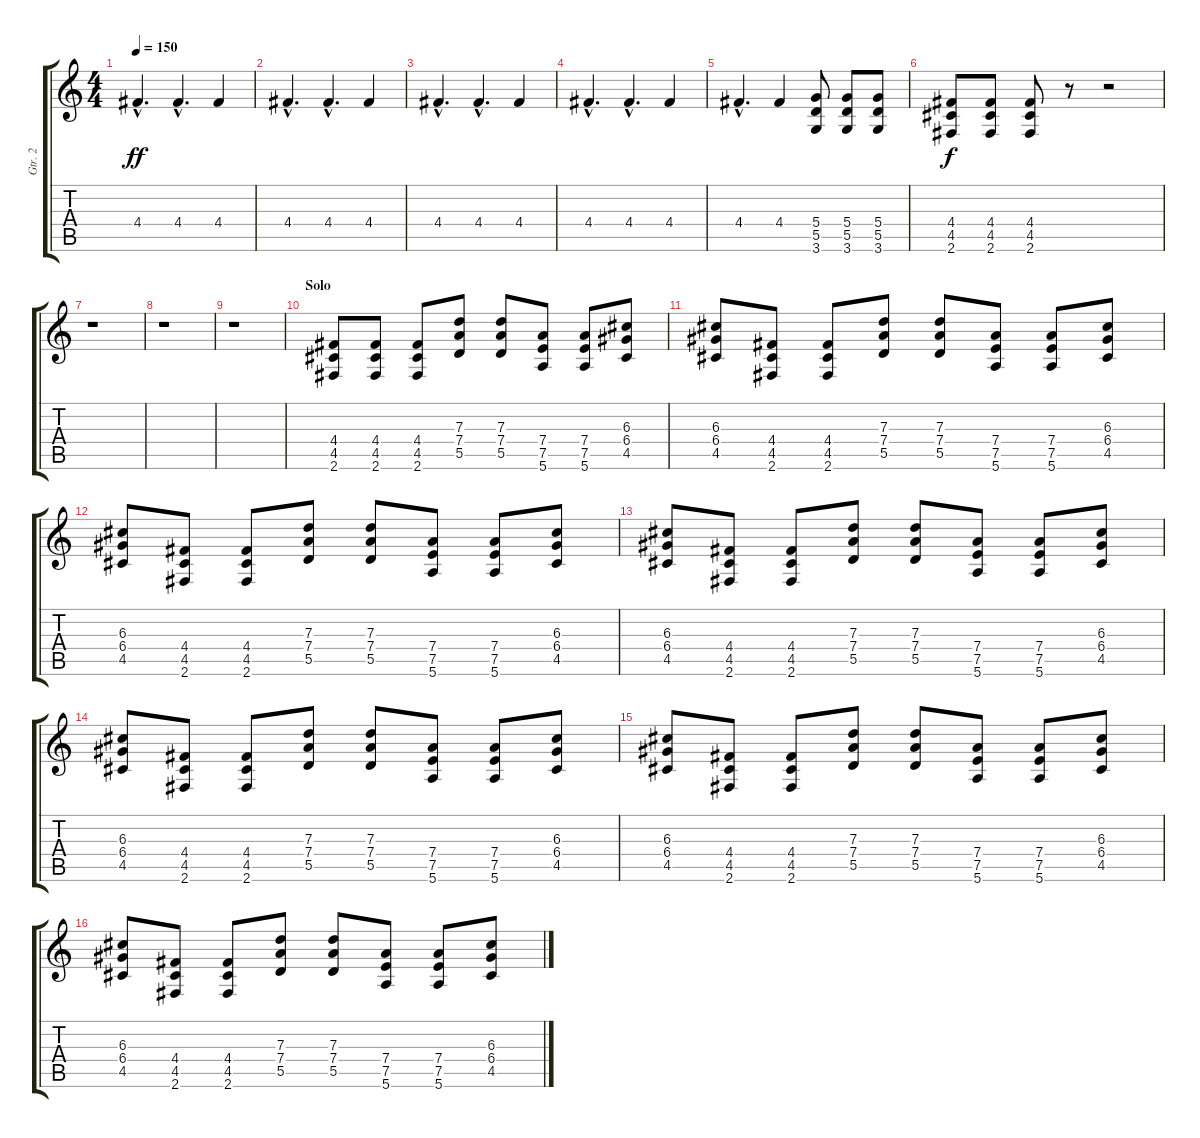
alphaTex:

\track ("Gtr. 2" "Gtr. 2") {instrument distortionguitar}
\staff {score tabs}
\tuning (E4 B3 G3 D3 A2 E2) {hide}
\ts (4 4)
\tempo 150
\clef g2
\ks c
4.4{hac}.4{d dy ff} 4.4{hac}.4{d} 4.4.4 |
4.4{hac}.4{d} 4.4{hac}.4{d} 4.4.4 |
4.4{hac}.4{d} 4.4{hac}.4{d} 4.4.4 |
4.4{hac}.4{d} 4.4{hac}.4{d} 4.4.4 |
4.4{hac}.4{d} 4.4.4 (5.4 5.5 3.6).8 (5.4 5.5 3.6).8 (5.4 5.5 3.6).8 |
(4.4 4.5 2.6).8{dy f} (4.4 4.5 2.6).8 (4.4 4.5 2.6).8 r.8 r.2 |
r.1 |
r.1 |
r.1 |
\section ("" "Solo")
(4.4 4.5 2.6).8 (4.4 4.5 2.6).8 (4.4 4.5 2.6).8 (7.3 7.4 5.5).8 (7.3 7.4 5.5).8 (7.4 7.5 5.6).8 (7.4 7.5 5.6).8 (6.3 6.4 4.5).8 |
(6.3 6.4 4.5).8 (4.4 4.5 2.6).8 (4.4 4.5 2.6).8 (7.3 7.4 5.5).8 (7.3 7.4 5.5).8 (7.4 7.5 5.6).8 (7.4 7.5 5.6).8 (6.3 6.4 4.5).8 |
(6.3 6.4 4.5).8 (4.4 4.5 2.6).8 (4.4 4.5 2.6).8 (7.3 7.4 5.5).8 (7.3 7.4 5.5).8 (7.4 7.5 5.6).8 (7.4 7.5 5.6).8 (6.3 6.4 4.5).8 |
(6.3 6.4 4.5).8 (4.4 4.5 2.6).8 (4.4 4.5 2.6).8 (7.3 7.4 5.5).8 (7.3 7.4 5.5).8 (7.4 7.5 5.6).8 (7.4 7.5 5.6).8 (6.3 6.4 4.5).8 |
(6.3 6.4 4.5).8 (4.4 4.5 2.6).8 (4.4 4.5 2.6).8 (7.3 7.4 5.5).8 (7.3 7.4 5.5).8 (7.4 7.5 5.6).8 (7.4 7.5 5.6).8 (6.3 6.4 4.5).8 |
(6.3 6.4 4.5).8 (4.4 4.5 2.6).8 (4.4 4.5 2.6).8 (7.3 7.4 5.5).8 (7.3 7.4 5.5).8 (7.4 7.5 5.6).8 (7.4 7.5 5.6).8 (6.3 6.4 4.5).8 |
(6.3 6.4 4.5).8 (4.4 4.5 2.6).8 (4.4 4.5 2.6).8 (7.3 7.4 5.5).8 (7.3 7.4 5.5).8 (7.4 7.5 5.6).8 (7.4 7.5 5.6).8 (6.3 6.4 4.5).8
